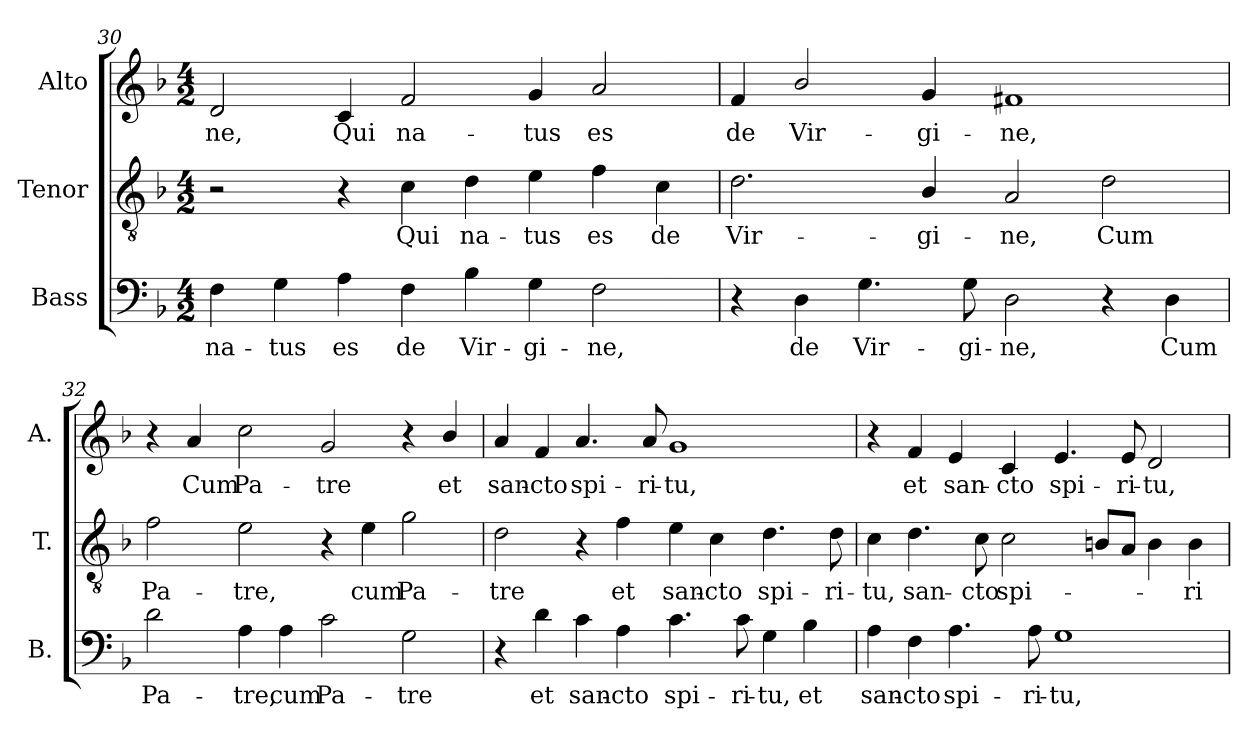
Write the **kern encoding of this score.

**kern	**text	**kern	**text	**kern	**text
*part3	*part3	*part2	*part2	*part1	*part1
*staff3	*staff3	*staff2	*staff2	*staff1	*staff1
*I"Bass	*	*I"Tenor	*	*I"Alto	*
*I'B.	*	*I'T.	*	*I'A.	*
*clefF4	*	*clefGv2	*	*clefG2	*
*	*	*ITrd7c12	*	*	*
*k[b-]	*	*k[b-]	*	*k[b-]	*
*F:	*	*F:	*	*F:	*
*M4/2	*	*M4/2	*	*M4/2	*
=30	=30	=30	=30	=30	=30
!	!LO:LY:b:color=#000000	!	!	!	!
!	!	!	!	!	!LO:LY:b:color=#000000
4Fi\	na-	2r	.	2di/	-ne,
!	!LO:LY:b:color=#000000	!	!	!	!
4Gi\	-tus	.	.	.	.
!	!LO:LY:b:color=#000000	!	!	!	!
!	!	!	!	!	!LO:LY:b:color=#000000
4Ai\	es	4r	.	4ci/	Qui
!	!LO:LY:b:color=#000000	!	!	!	!
!	!	!	!LO:LY:b:color=#000000	!	!
!	!	!	!	!	!LO:LY:b:color=#000000
4Fi\	de	4Ci\	Qui	2fi/	na-
!	!LO:LY:b:color=#000000	!	!	!	!
!	!	!	!LO:LY:b:color=#000000	!	!
4B-i\	Vir-	4Di\	na-	.	.
!	!LO:LY:b:color=#000000	!	!	!	!
!	!	!	!LO:LY:b:color=#000000	!	!
!	!	!	!	!	!LO:LY:b:color=#000000
4Gi\	-gi-	4Ei\	-tus	4gi/	-tus
!	!LO:LY:b:color=#000000	!	!	!	!
!	!	!	!LO:LY:b:color=#000000	!	!
!	!	!	!	!	!LO:LY:b:color=#000000
2Fi\	-ne,	4Fi\	es	2ai/	es
!	!	!	!LO:LY:b:color=#000000	!	!
.	.	4Ci\	de	.	.
!!LO:LB:g=z
=31	=31	=31	=31	=31	=31
!	!	!	!LO:LY:b:color=#000000	!	!
!	!	!	!	!	!LO:LY:b:color=#000000
4r	.	2.Di\	Vir-	4fi/	de
!	!LO:LY:b:color=#000000	!	!	!	!
!	!	!	!	!	!LO:LY:b:color=#000000
4Di\	de	.	.	2b-i/	Vir-
!	!LO:LY:b:color=#000000	!	!	!	!
4.Gi\	Vir-	.	.	.	.
!	!	!	!LO:LY:b:color=#000000	!	!
!	!	!	!	!	!LO:LY:b:color=#000000
.	.	4BB-i/	-gi-	4gi/	-gi-
!	!LO:LY:b:color=#000000	!	!	!	!
8Gi\	-gi-	.	.	.	.
!	!LO:LY:b:color=#000000	!	!	!	!
!	!	!	!LO:LY:b:color=#000000	!	!
!	!	!	!	!	!LO:LY:b:color=#000000
2Di\	-ne,	2AAi/	-ne,	1f#Xi	-ne,
!	!	!	!LO:LY:b:color=#000000	!	!
4r	.	2Di\	Cum	.	.
!	!LO:LY:b:color=#000000	!	!	!	!
4Di\	Cum	.	.	.	.
=32	=32	=32	=32	=32	=32
!	!LO:LY:b:color=#000000	!	!	!	!
!	!	!	!LO:LY:b:color=#000000	!	!
2di\	Pa-	2Fi\	Pa-	4r	.
!	!	!	!	!	!LO:LY:b:color=#000000
.	.	.	.	4ai/	Cum
!	!LO:LY:b:color=#000000	!	!	!	!
!	!	!	!LO:LY:b:color=#000000	!	!
!	!	!	!	!	!LO:LY:b:color=#000000
4Ai\	-tre,	2Ei\	-tre,	2cci\	Pa-
!	!LO:LY:b:color=#000000	!	!	!	!
4Ai\	cum	.	.	.	.
!	!LO:LY:b:color=#000000	!	!	!	!
!	!	!	!	!	!LO:LY:b:color=#000000
2ci\	Pa-	4r	.	2gi/	-tre
!	!	!	!LO:LY:b:color=#000000	!	!
.	.	4Ei\	cum	.	.
!	!LO:LY:b:color=#000000	!	!	!	!
!	!	!	!LO:LY:b:color=#000000	!	!
2Gi\	-tre	2Gi\	Pa-	4r	.
!	!	!	!	!	!LO:LY:b:color=#000000
.	.	.	.	4b-i/	et
=33	=33	=33	=33	=33	=33
!	!	!	!LO:LY:b:color=#000000	!	!
!	!	!	!	!	!LO:LY:b:color=#000000
4r	.	2Di\	-tre	4ai/	san-
!	!LO:LY:b:color=#000000	!	!	!	!
!	!	!	!	!	!LO:LY:b:color=#000000
4di\	et	.	.	4fi/	-cto
!	!LO:LY:b:color=#000000	!	!	!	!
!	!	!	!	!	!LO:LY:b:color=#000000
4ci\	san-	4r	.	4.ai/	spi-
!	!LO:LY:b:color=#000000	!	!	!	!
!	!	!	!LO:LY:b:color=#000000	!	!
4Ai\	-cto	4Fi\	et	.	.
!	!	!	!	!	!LO:LY:b:color=#000000
.	.	.	.	8ai/	-ri-
!	!LO:LY:b:color=#000000	!	!	!	!
!	!	!	!LO:LY:b:color=#000000	!	!
!	!	!	!	!	!LO:LY:b:color=#000000
4.ci\	spi-	4Ei\	san-	1gi	-tu,
!	!	!	!LO:LY:b:color=#000000	!	!
.	.	4Ci\	-cto	.	.
!	!LO:LY:b:color=#000000	!	!	!	!
8ci\	-ri-	.	.	.	.
!	!LO:LY:b:color=#000000	!	!	!	!
!	!	!	!LO:LY:b:color=#000000	!	!
4Gi\	-tu,	4.Di\	spi-	.	.
!	!LO:LY:b:color=#000000	!	!	!	!
4B-i\	et	.	.	.	.
!	!	!	!LO:LY:b:color=#000000	!	!
.	.	8Di\	-ri-	.	.
!!LO:PB:g=z
=34	=34	=34	=34	=34	=34
!	!LO:LY:b:color=#000000	!	!	!	!
!	!	!	!LO:LY:b:color=#000000	!	!
4Ai\	san-	4Ci\	-tu,	4r	.
!	!LO:LY:b:color=#000000	!	!	!	!
!	!	!	!LO:LY:b:color=#000000	!	!
!	!	!	!	!	!LO:LY:b:color=#000000
4Fi\	-cto	4.Di\	san-	4fi/	et
!	!LO:LY:b:color=#000000	!	!	!	!
!	!	!	!	!	!LO:LY:b:color=#000000
4.Ai\	spi-	.	.	4ei/	san-
!	!	!	!LO:LY:b:color=#000000	!	!
.	.	8Ci\	-cto	.	.
!	!	!	!LO:LY:b:color=#000000	!	!
!	!	!	!	!	!LO:LY:b:color=#000000
.	.	2Ci\	spi-	4ci/	-cto
!	!LO:LY:b:color=#000000	!	!	!	!
8Ai\	-ri-	.	.	.	.
!	!LO:LY:b:color=#000000	!	!	!	!
!	!	!	!	!	!LO:LY:b:color=#000000
1Gi	-tu,	.	.	4.ei/	spi-
.	.	8BBni/L	.	.	.
!	!	!	!	!	!LO:LY:b:color=#000000
.	.	8AAi/J	.	8ei/	-ri-
!	!	!	!	!	!LO:LY:b:color=#000000
.	.	4BBi\	.	2di/	-tu,
!	!	!	!LO:LY:b:color=#000000	!	!
.	.	4BBi\	-ri-	.	.
=	=	=	=	=	=
*-	*-	*-	*-	*-	*-
